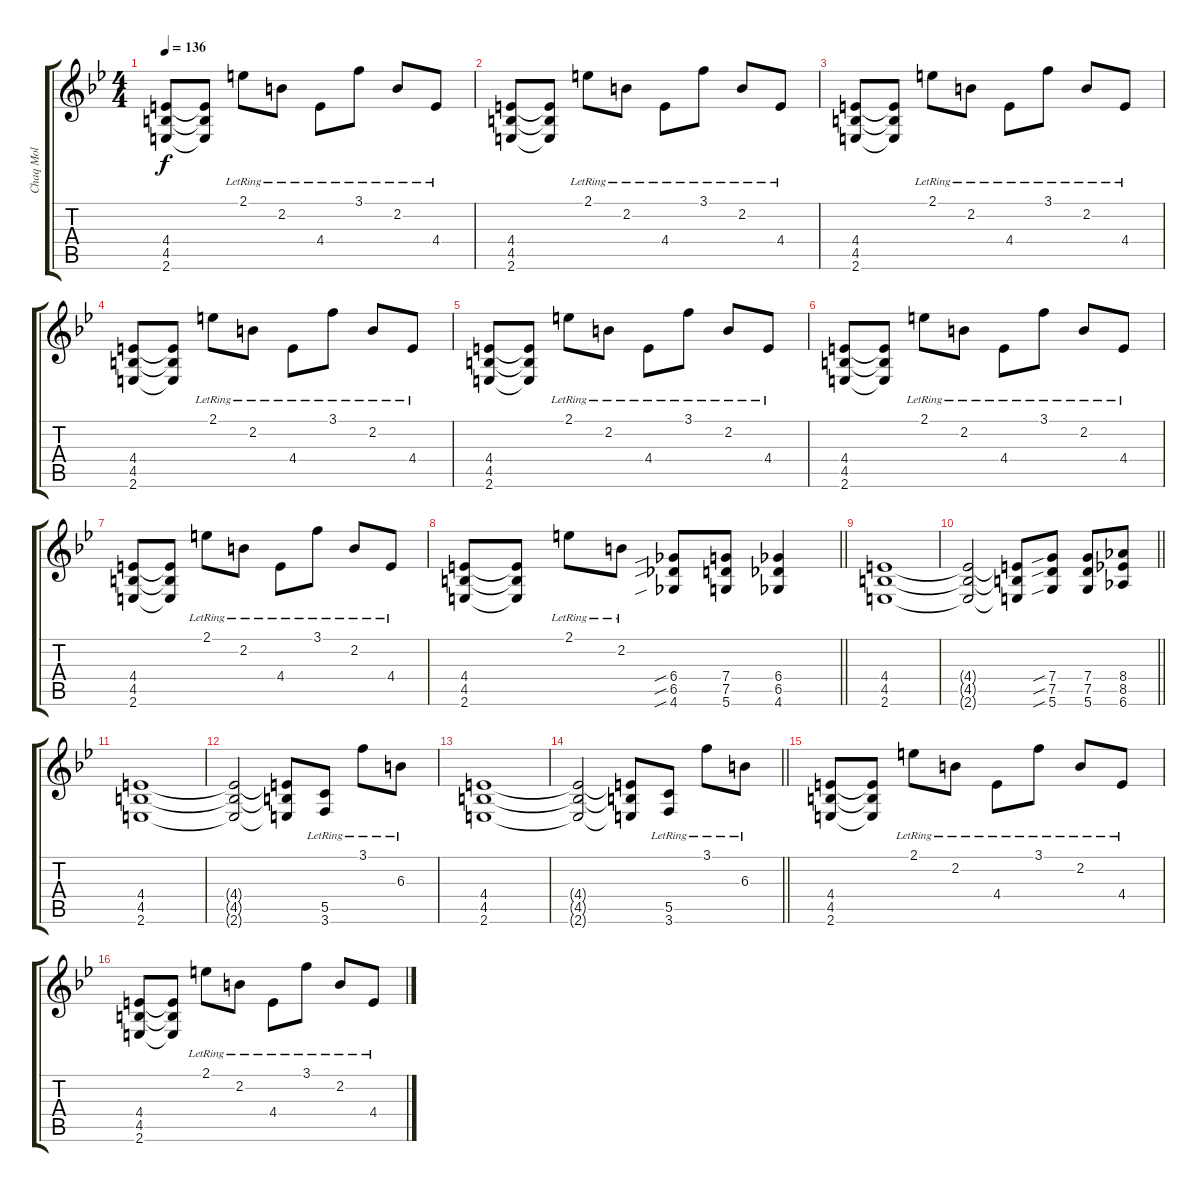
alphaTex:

\track ("Chaq Mol" "Chaq Mol") {instrument distortionguitar}
\staff {score tabs}
\tuning (D4 A3 F3 C3 G2 D2) {hide}
\ts (4 4)
\tempo 136
\clef g2
\ks bb
(4.4 4.5 2.6).8{dy f} (4.4{t} 4.5{t} 2.6{t}).8 2.1{lr}.8 2.2{lr}.8 4.4{lr}.8 3.1{lr}.8 2.2{lr}.8 4.4{lr}.8 |
(4.4 4.5 2.6).8 (4.4{t} 4.5{t} 2.6{t}).8 2.1{lr}.8 2.2{lr}.8 4.4{lr}.8 3.1{lr}.8 2.2{lr}.8 4.4{lr}.8 |
(4.4 4.5 2.6).8 (4.4{t} 4.5{t} 2.6{t}).8 2.1{lr}.8 2.2{lr}.8 4.4{lr}.8 3.1{lr}.8 2.2{lr}.8 4.4{lr}.8 |
(4.4 4.5 2.6).8 (4.4{t} 4.5{t} 2.6{t}).8 2.1{lr}.8 2.2{lr}.8 4.4{lr}.8 3.1{lr}.8 2.2{lr}.8 4.4{lr}.8 |
(4.4 4.5 2.6).8 (4.4{t} 4.5{t} 2.6{t}).8 2.1{lr}.8 2.2{lr}.8 4.4{lr}.8 3.1{lr}.8 2.2{lr}.8 4.4{lr}.8 |
(4.4 4.5 2.6).8 (4.4{t} 4.5{t} 2.6{t}).8 2.1{lr}.8 2.2{lr}.8 4.4{lr}.8 3.1{lr}.8 2.2{lr}.8 4.4{lr}.8 |
(4.4 4.5 2.6).8 (4.4{t} 4.5{t} 2.6{t}).8 2.1{lr}.8 2.2{lr}.8 4.4{lr}.8 3.1{lr}.8 2.2{lr}.8 4.4{lr}.8 |
\barLineRight lightlight
(4.4 4.5 2.6).8 (4.4{t} 4.5{t} 2.6{t}).8 2.1{lr}.8 2.2{lr}.8 (6.4{sib} 6.5{sib} 4.6{sib}).8 (7.4 7.5 5.6).8 (6.4 6.5 4.6).4 |
(4.4 4.5 2.6).1 |
\barLineRight lightlight
(4.4{t} 4.5{t} 2.6{t}).2 (4.4{t} 4.5{t} 2.6{t}).8 (7.4{sib} 7.5{sib} 5.6{sib}).8 (7.4 7.5 5.6).8 (8.4 8.5 6.6).8 |
(4.4 4.5 2.6).1 |
(4.4{t} 4.5{t} 2.6{t}).2 (4.4{t} 4.5{t} 2.6{t}).8 (5.5{lr} 3.6{lr}).8 3.1{lr}.8 6.3{lr}.8 |
(4.4 4.5 2.6).1 |
\barLineRight lightlight
(4.4{t} 4.5{t} 2.6{t}).2 (4.4{t} 4.5{t} 2.6{t}).8 (5.5{lr} 3.6{lr}).8 3.1{lr}.8 6.3{lr}.8 |
(4.4 4.5 2.6).8 (4.4{t} 4.5{t} 2.6{t}).8 2.1{lr}.8 2.2{lr}.8 4.4{lr}.8 3.1{lr}.8 2.2{lr}.8 4.4{lr}.8 |
(4.4 4.5 2.6).8 (4.4{t} 4.5{t} 2.6{t}).8 2.1{lr}.8 2.2{lr}.8 4.4{lr}.8 3.1{lr}.8 2.2{lr}.8 4.4{lr}.8
